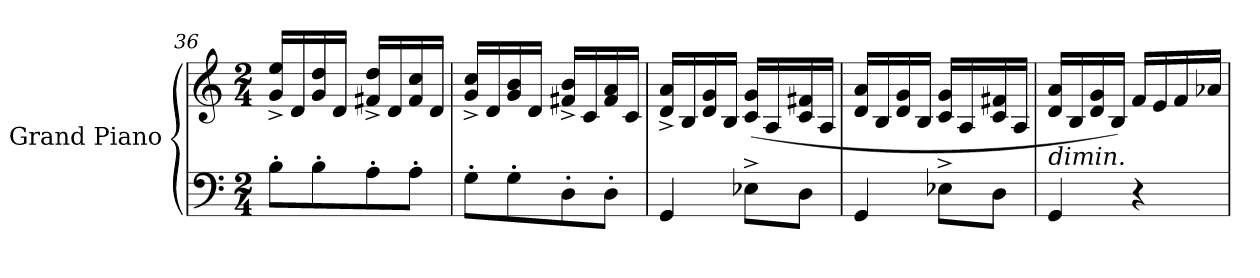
**kern	**kern
*part1	*part1
*staff2	*staff1
*I"Grand Piano	*
*I'Pno.	*
!!LO:PB:g=z
*clefF4	*clefG2
*k[]	*k[]
*M2/4	*M2/4
=36	=36
8B'\L	16g/^ 16ee/^LL
.	16d/
8B'\	16g/ 16dd/
.	16d/JJ
8A'\	16f#X/^ 16dd/^LL
.	16d/
8A'\J	16f#/ 16cc/
.	16d/JJ
=37	=37
8G'\L	16g/^ 16cc/^LL
.	16d/
8G'\	16g/ 16b/
.	16d/JJ
8D'\	16f#X/^ 16b/^LL
.	16c/
8D'\J	16f#/ 16a/
.	16c/JJ
=38	=38
4GG/	16d/^ 16a/^LL
.	16B/
.	16d/ 16g/
.	16B/JJ
8E-X^\L	(16c/ 16g/LL
.	16A/
8D\J	16c/ 16f#X/
.	16A/JJ
=39	=39
4GG/	16d/ 16a/LL
.	16B/
.	16d/ 16g/
.	16B/JJ
8E-X^\L	16c/ 16g/LL
.	16A/
8D\J	16c/ 16f#X/
.	16A/JJ
=40	=40
!	!LO:TX:b:i:t=dimin.
4GG/	16d/ 16a/LL
.	16B/
.	16d/ 16g/
.	16B/JJ)
4r	16f/LL
.	16e/
.	16f/
.	16a-X/JJ
=	=
*-	*-
